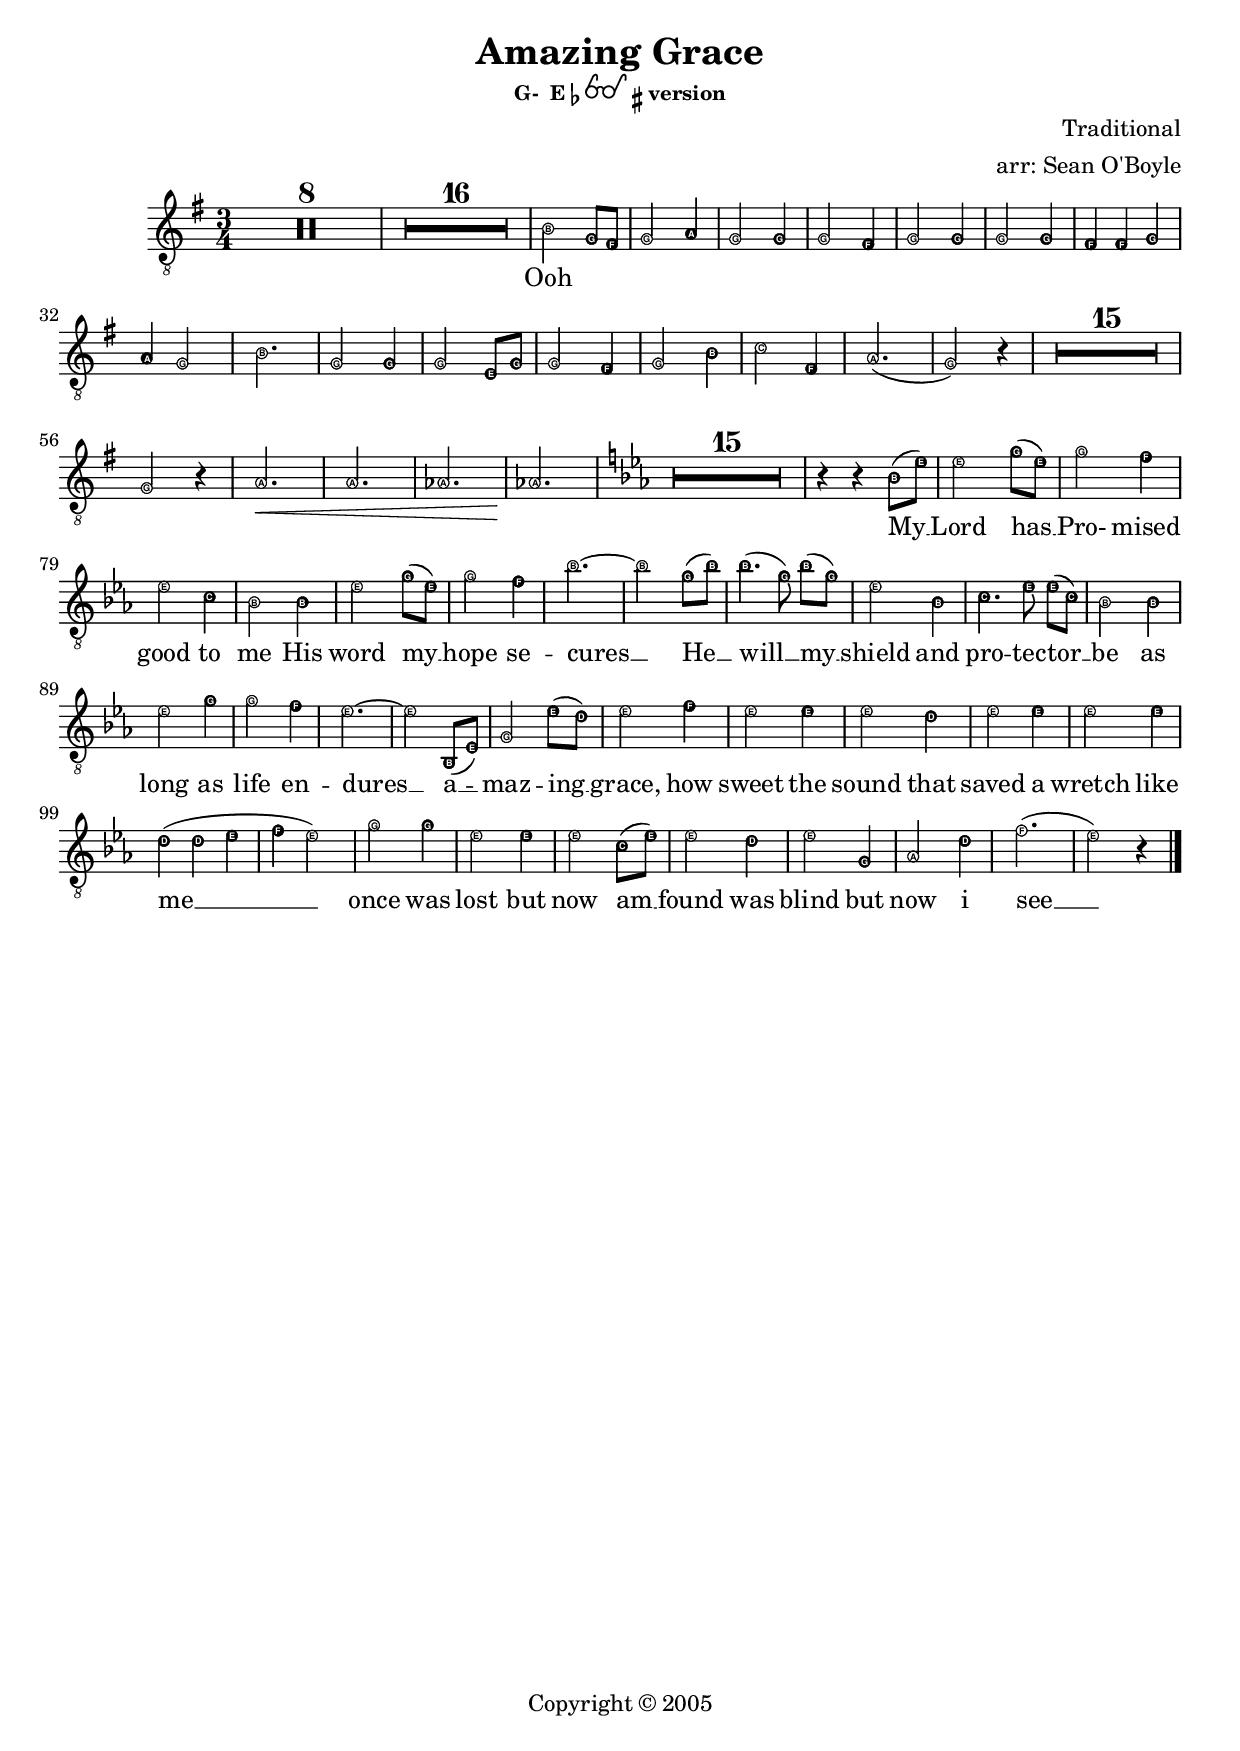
\version "2.18.2"

% Amazing Grace

\header {
  title = "Amazing Grace"
  subsubtitle = \markup { "G-  E"\flat \eyeglasses \sharp "version" }
  composer = "Traditional"
  arranger = "arr: Sean O'Boyle"
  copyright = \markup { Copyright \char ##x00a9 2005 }
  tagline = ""
}

tenorWords = \lyricmode {
  Ooh \repeat unfold 35 { \skip 4 }
  My __
  % 77
  | Lord has __
  % 78
  | Pro- mised 
  % 79
  | good to
  % 80
  | me His
  % 81
  | word my __
  % 82
  | hope se --
  % 83
  | cures __ He __
  | will __ my __
  | shield and
  | pro -- tec -- tor __
  | be as
  | long as
  | life  en --
  | dures __ a __ --
  | maz -- ing __
  | grace, how
  | sweet the
  | sound that
  | saved a
  | wretch like
  | me __ __ __ __
  % No I
  | once was
  | lost but
  | now am __
  | found was
  | blind but
  | now i
  | see __
}

globalStart = {
  \time 3/4
  \set Score.skipBars = ##t
  \key g \major
}

middleKeyChange = { \key ees \major }

tenorStartOosNotes = \relative c' {
  \globalStart
  \easyHeadsOn
  R2.*8 |
  R2.*16 |
  % 25
  b2 g8 fis |
  % 26
  g2 a4 |
  % 27
  g2 g4 |
  % 28
  g2 fis4 |
  % 29
  g2 g4 |
  % 30
  g2 g4 |
  % 31
  fis4 fis g |
  % 32
  a g2 |
  % 33
  b2. |
  % 34
  g2 g4 |
  % 35
  g2 e8 g |
  % 36
  g2 fis4 |
  % 37
  g2 b4 |
  % 38
  c2 fis,4 |
  % 39
  a2.( g2) r4 |
  % 41
  R2.*15 |
  % 56
  g2 r4 |
  % 57
  a2.\< | a | aes | aes\! |  
}

sopAltTenSharedStartNotes = \relative c' {
  \middleKeyChange
  
  R2.*15 |
  % 76
  r4 r bes8( ees) | % My
  % 77
  ees2 g8( ees) | % Lord has
  % 78
  g2 f4 | % Pro - mised 
  % 79
  ees2 c4 | % good to
  % 80
  bes2 bes4 | % me His
  % 81
  ees2 g8( ees) | % word my_
  % 82
  g2 f4 | % hope se -
  % 83
  bes2.~ | % cures -
  bes2 g8( bes) | %  - He -
  bes4.( g8) bes8([ g)] | % will _ my _
  ees2 bes4 | % shield and
  c4. ees8 ees([ c)] | % pro - tec tor _
  bes2 bes4 | % be as
  ees2 g4 | % long as
  g2 f4 | % life  en -
  ees2.~ | % dures _
  ees2
}

tenorNotes = \relative c' {
  \tenorStartOosNotes
  \sopAltTenSharedStartNotes
  
  bes,8( ees) | % _ a-
  g2 ees'8( d) | %maz - ing
  ees2 f4 | % grace, how
  ees2 ees4 | % sweet the
  ees2 d4 | % sound that
  ees2  ees4 | % saved a
  ees2 ees4 | % wretch like
  d4( d ees | % me
  f ees2) | % I
  g2 g4 | % once was
  ees2 ees4 | % lost but
  ees2 c8( ees) | % now am
  ees2 d4 | % found was
  ees2 g,4 | % blind but
  aes2 d4 | % now i
  f2.( | ees2) r4 \bar "|." % see
}

sopranoNotes = \relative c' {
  \tenorStartOosNotes
  \sopAltTenSharedStartNotes
  
  bes8( ees) | % _ a-
  g2 ees'8( d) | %maz - ing
  ees2 f4 | % grace, how
  ees2 ees4 | % sweet the
  ees2 d4 | % sound that
  ees2  ees4 | % saved a
  ees2 ees4 | % wretch like
  d4( d ees | % me
  f ees2) | % I
  g2 g4 | % once was
  ees2 ees4 | % lost but
  ees2 c8( ees) | % now am
  ees2 d4 | % found was
  ees2 g,4 | % blind but
  aes2 d4 | % now i
  f2.( | ees2) r4 \bar "|." % see
}

\score {
  <<
    \new Staff = "TenorStaff" <<
      \clef bass
      \clef "G_8"

      \new Voice = "Tenors"{ << \tenorNotes >> }
    >>
    \new Lyrics = "Tenors"
    
%    \context Staff=tenorStaff \tenorTrack
    
    \context Lyrics = "Tenors" \lyricsto "Tenors" \tenorWords
  >>
}
